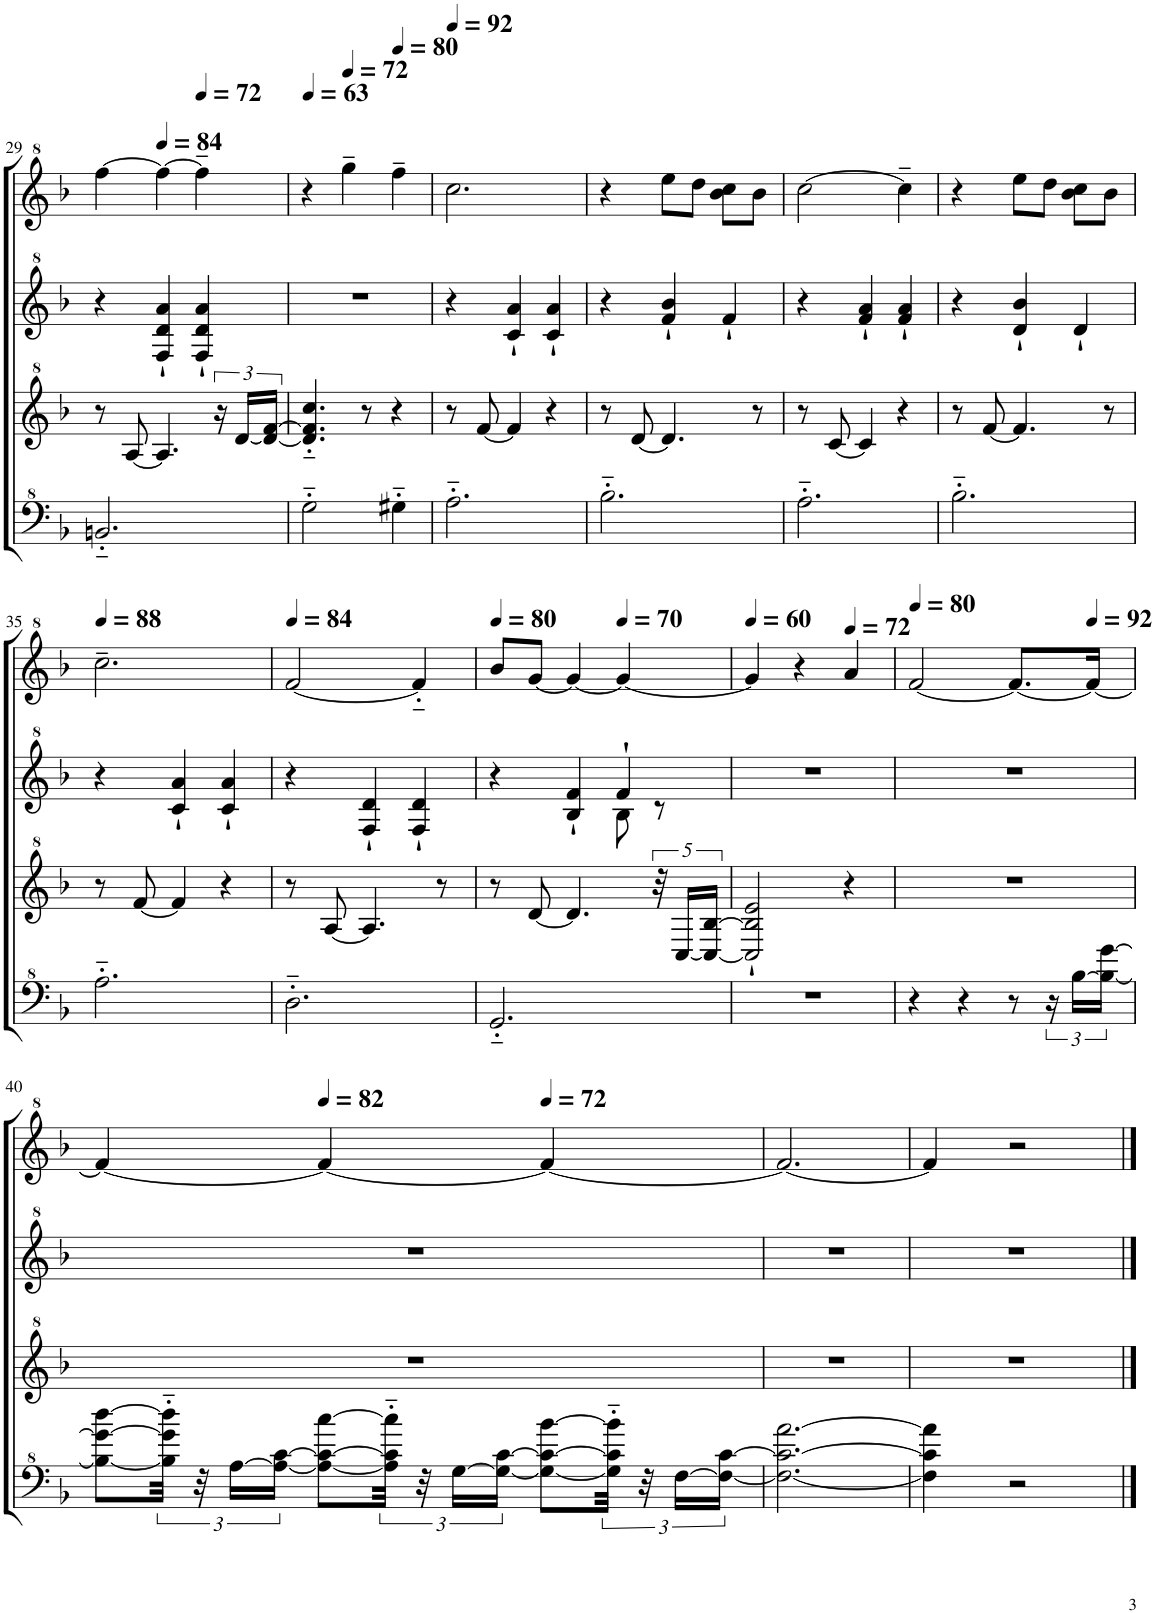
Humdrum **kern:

**kern	**kern	**kern	**kern
*part1	*part1	*part1	*part1
*staff4	*staff3	*staff2	*staff1
*I"Model III	*	*	*
!!LO:PB:g=z
*clefF^4	*clefG^2	*clefG^2	*clefG^2
*k[b-]	*k[b-]	*k[b-]	*k[b-]
*M3/4	*M3/4	*M3/4	*M3/4
=29	=29	=29	=29
2.Bn'~/	8r	4r	[4fff\
.	[8a/	.	.
*	*	*	*MM84
.	4.a/]	4f/` 4dd/` 4aa/`	4fff\_
*	*	*	*MM72
.	.	4f/` 4dd/` 4aa/`	4fff~\]
.	24r	.	.
.	[24dd/LL	.	.
.	24dd/_ [24ff/JJ	.	.
=30	=30	=30	=30
*	*	*	*MM63
2g'~\	4.dd/]'~ 4.ff/]'~ 4.ccc/'~	2.r	4r
*	*	*	*MM72
.	.	.	4ggg~>\
.	8r	.	.
*	*	*	*MM80
4g#X'~\	4r	.	4fff~\
=31	=31	=31	=31
*	*	*	*MM92
2.a'~\	8r	4r	2.ccc\
.	[8ff/	.	.
.	4ff/]	4cc/` 4aa/`	.
.	4r	4cc/` 4aa/`	.
=32	=32	=32	=32
2.b-'~\	8r	4r	4r
.	[8dd/	.	.
.	4.dd/]	4ff/` 4bb-/`	8eee\L
.	.	.	8ddd\J
.	.	4ff`/	8bb-\ 8ccc\L
.	8r	.	8bb-\J
=33	=33	=33	=33
2.a'~\	8r	4r	[2ccc\
.	[8cc/	.	.
.	4cc/]	4ff/` 4aa/`	.
.	4r	4ff/` 4aa/`	4ccc~\]
=34	=34	=34	=34
2.b-'~\	8r	4r	4r
.	[8ff/	.	.
.	4.ff/]	4dd/` 4bb-/`	8eee\L
.	.	.	8ddd\J
.	.	4dd`/	8bb-\ 8ccc\L
.	8r	.	8bb-\J
!!LO:LB:g=z
=35	=35	=35	=35
*	*	*	*MM88
2.a'~\	8r	4r	2.ccc~\
.	[8ff/	.	.
.	4ff/]	4cc/` 4aa/`	.
.	4r	4cc/` 4aa/`	.
=36	=36	=36	=36
*	*	*	*MM84
2.d'~\	8r	4r	[2ff/
.	[8a/	.	.
.	4.a/]	4f/` 4dd/`	.
.	.	4f/` 4dd/`	4ff'~/]
.	8r	.	.
=37	=37	=37	=37
*	*	*	*MM80
*	*	*^	*
2.G'~/	8r	4r	2ryy	8bb-/L
.	[8dd/	.	.	[8gg/J
.	4.dd/]	4b-/` 4ff/`	.	4gg/_
*	*	*	*	*MM70
.	.	4ff`/	8b-\	4gg/_
.	40r	.	8r	.
.	[20c/LL	.	.	.
.	20c/_ [20b-/JJ	.	.	.
*	*	*v	*v	*
=38	=38	=38	=38
*	*	*	*MM60
2.r	2c/]` 2b-/]` 2ee/`	2.r	4gg/]
.	.	.	4r
*	*	*	*MM72
.	4r	.	4aa/
=39	=39	=39	=39
*	*	*	*MM80
4r	2.r	2.r	[2ff/
4r	.	.	.
8r	.	.	8.ff/L_
24r	.	.	.
[24b-\LL	.	.	.
*	*	*	*MM92
.	.	.	16ff/Jk_
24b-\_ [24gg\JJ	.	.	.
!!LO:LB:g=z
=40	=40	=40	=40
8b-\_ 8gg\_ [8ddd\L	2.r	2.r	4ff/_
48b-\]'~ 48gg\]'~ 48ddd\]'~Jkk	.	.	.
48r	.	.	.
[24a\LL	.	.	.
24a\_ [24cc\JJ	.	.	.
*	*	*	*MM82
8a\_ 8cc\_ [8ccc\L	.	.	4ff/_
48a\]'~ 48cc\]'~ 48ccc\]'~Jkk	.	.	.
48r	.	.	.
[24g\LL	.	.	.
24g\_ [24cc\JJ	.	.	.
*	*	*	*MM72
8g\_ 8cc\_ [8bb-\L	.	.	4ff/_
48g\]'~ 48cc\]'~ 48bb-\]'~Jkk	.	.	.
48r	.	.	.
[24f\LL	.	.	.
24f\_ [24cc\JJ	.	.	.
=41	=41	=41	=41
2.f\_ 2.cc\_ [2.aa\	2.r	2.r	2.ff/_
=42	=42	=42	=42
4f\] 4cc\] 4aa\]	2.r	2.r	4ff/]
2r	.	.	2r
==	==	==	==
*-	*-	*-	*-
